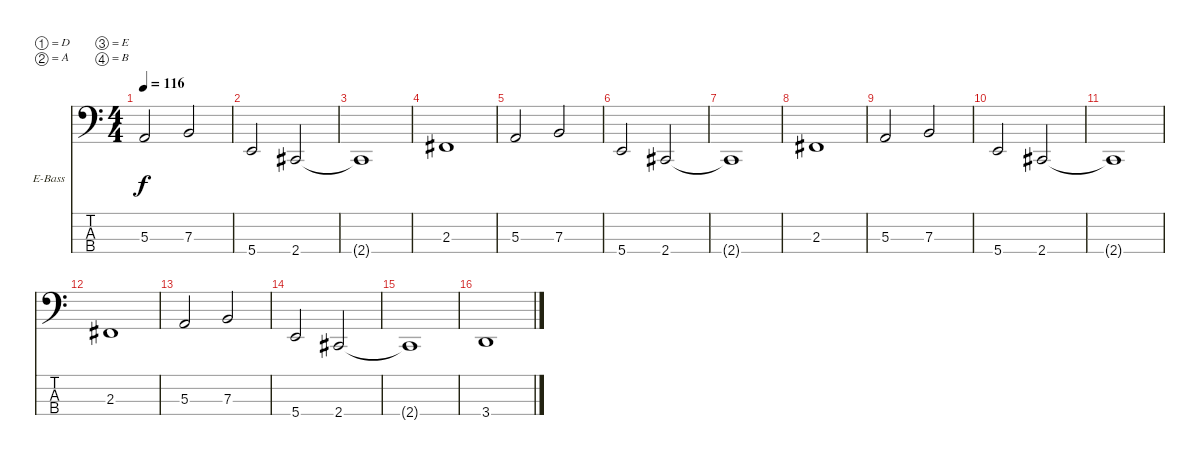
\bracketExtendMode nobrackets
\firstSystemTrackNameOrientation horizontal
\otherSystemsTrackNameOrientation horizontal
\track ("Bass" "E-Bass") {instrument electricbassfinger}
\staff {score tabs}
\tuning (D2 A1 E1 B0)
\ts (4 4)
\tempo 116
\clef f4
\ks c
5.3.2{dy f} 7.3.2 |
5.4.2 2.4.2 |
2.4{t}.1 |
2.3.1 |
5.3.2 7.3.2 |
5.4.2 2.4.2 |
2.4{t}.1 |
2.3.1 |
5.3.2 7.3.2 |
5.4.2 2.4.2 |
2.4{t}.1 |
2.3.1 |
5.3.2 7.3.2 |
5.4.2 2.4.2 |
2.4{t}.1 |
3.4.1
